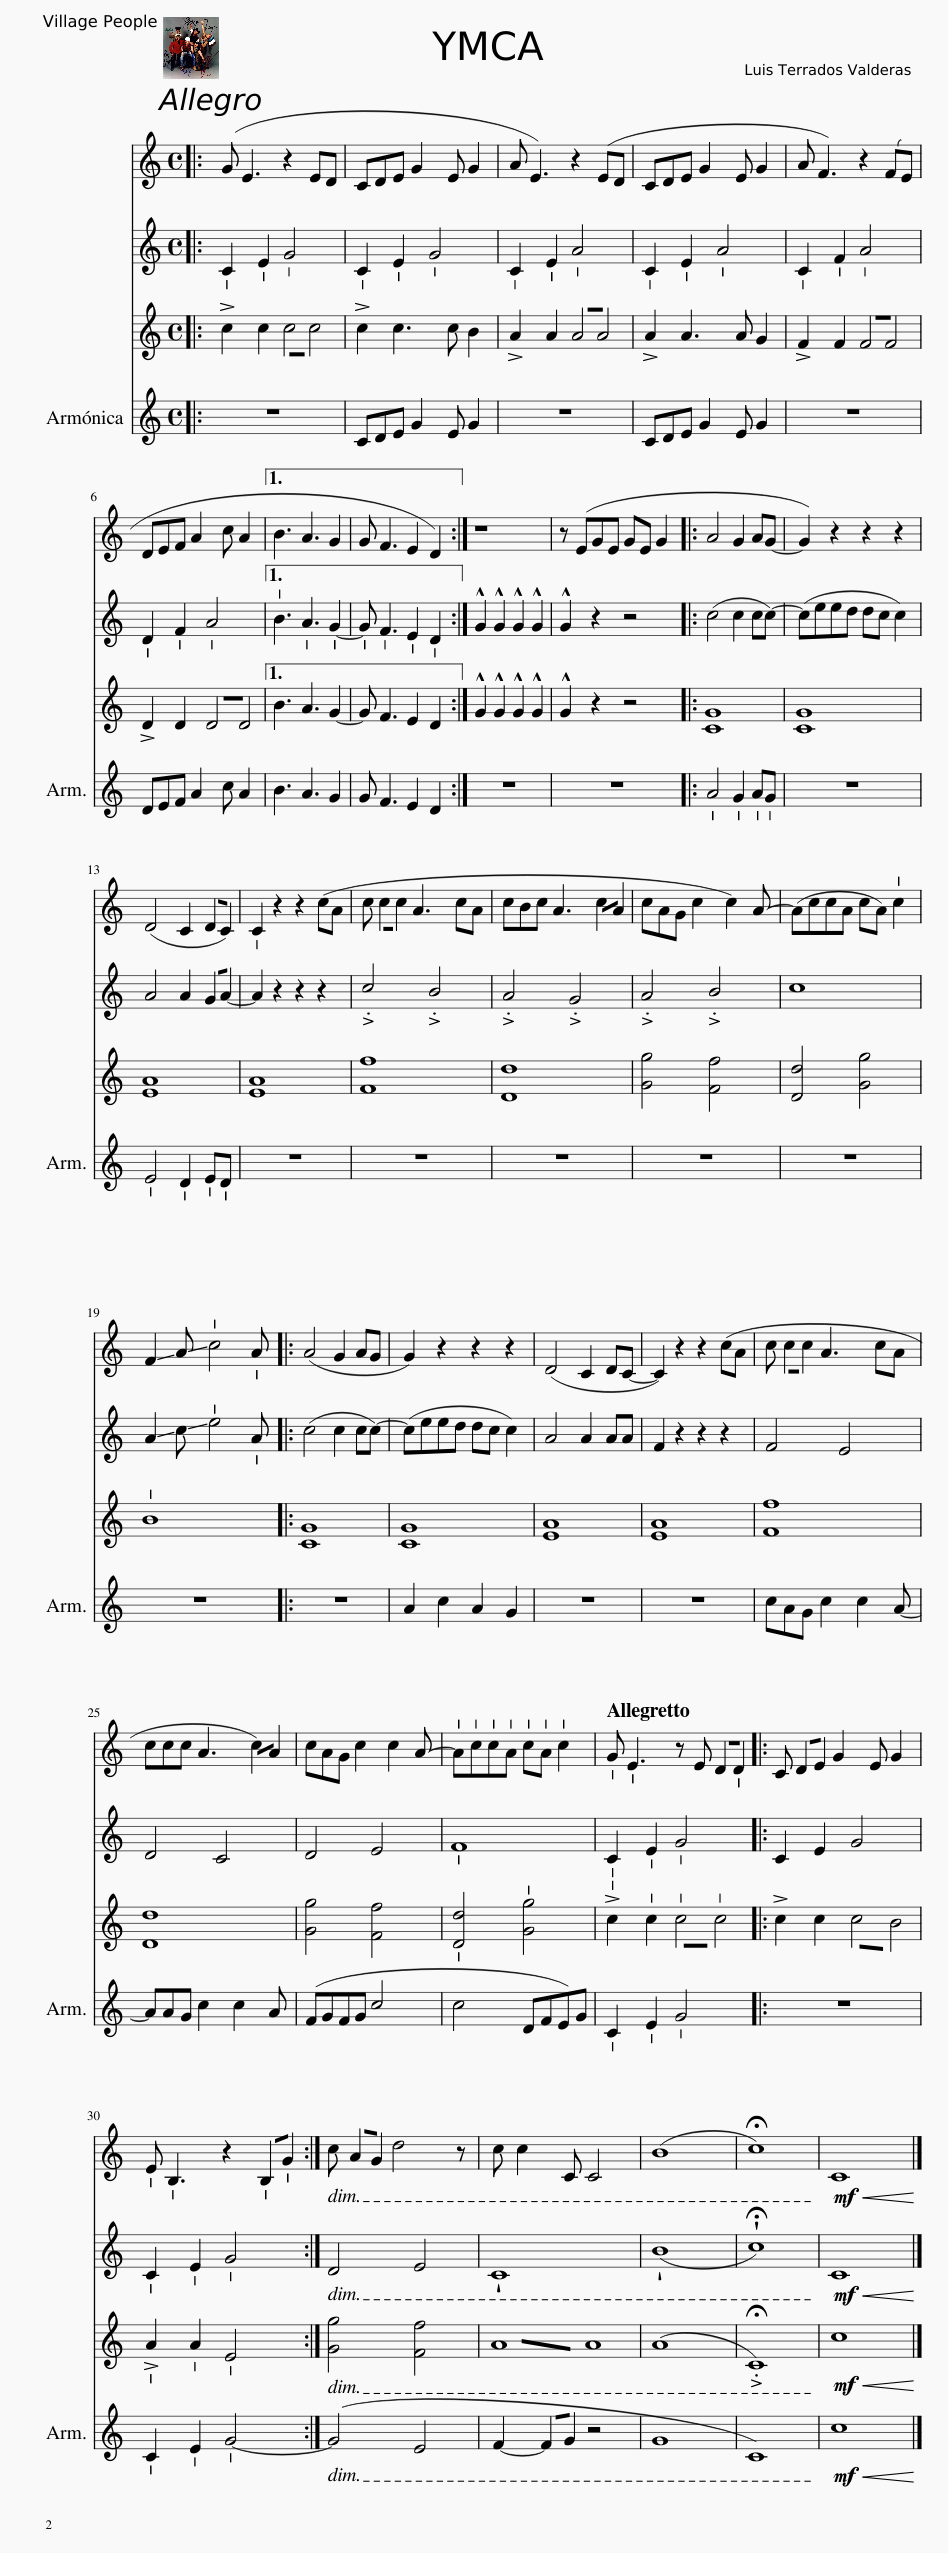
X:1
%%score 1 2 3 4
L:1/8
M:4/4
I:linebreak $
K:C
V:1 treble
V:2 treble
V:3 treble
V:4 treble
V:1
|: (G[Q:1/4=144] E3 z2 ED | CDE G2 E G2 | A E3) z2 (ED | CDE G2 E G2 | A F3) z2 F(E |$ %5
 DEF A2 c A2 |1 B3 A3 G2 | G F3 E2 D2) :| z8 | z (EGE GE G2 |: %10
 A4 G2 AG- | G2) z2 z2 z2 |$ (D4 C2 !/-!D C) | !wedge!C2 z2 z2 (cA | c !/-!c c A3 cA | %15
 cBc A3 !/-!c A | cAG c2 c2) A- | (AccA cA) !wedge!c2 |$ !-(!F2 !-(!A !-)!!wedge!c4 !wedge!A |: (A4 G2 AG | %20
 G2) z2 z2 z2 | (D4 C2 DC- | C2) z2 z2 (cA | c !/-!c c A3 cA |$ ccc A3 !/-!c) A | %25
 cAG c2 c2 A- | !wedge!A!wedge!c!wedge!c!wedge!A !wedge!c!wedge!A !wedge!c2 |[Q:1/4=116] !wedge!G !wedge!E3 z E !/-!D !wedge!D |: C !/-!D E G2 E G2 |$ !wedge!E !wedge!B,3 z2 !/-!!wedge!B, !wedge!G :| %30
 c !/-!A G d4 z | c c2 C C4 | (B8 | !fermata!c8) |!mf!!<(! C8!<)! |] %35
V:2
|: !wedge!C2 !wedge!E2 !wedge!G4 | !wedge!C2 !wedge!E2 !wedge!G4 | !wedge!C2 !wedge!E2 !wedge!A4 | !wedge!C2 !wedge!E2 !wedge!A4 | !wedge!C2 !wedge!F2 !wedge!A4 |$ %5
 !wedge!D2 !wedge!F2 !wedge!A4 |1 !wedge!B3 !wedge!A3 !wedge!G2- | !wedge!G !wedge!F3 !wedge!E2 !wedge!D2 :| !^!G2 !^!G2 !^!G2 !^!G2 | !^!G2 z2 z4 |: %10
 (c4 c2 cc-) | (ceed dc c2) |$ A4 A2 !/-!G A- | A2 z2 z2 z2 | .c4 .B4 | %15
 .A4 .G4 | .A4 .B4 | c8 |$ !-(!A2 !-(!c !-)!!wedge!e4 !wedge!A |: (c4 c2 cc-) | %20
 (ceed dc c2) | A4 A2 AA | F2 z2 z2 z2 | F4 E4 |$ D4 C4 | %25
 D4 E4 | !wedge!F8 | !wedge!C2 !wedge!E2 !wedge!G4 |: C2 E2 G4 |$ !wedge!C2 !wedge!E2 !wedge!G4 :| %30
 D4 E4 | !wedge!C8 | (!wedge!B8 | !wedge!!fermata!c8) |!mf!!<(! C8!<)! |] %35
V:3
|: !>!c2 c2 !/-!c2 c2 | !>!c2 c3 c B2 | !>!A2 A2 !/-!A2 A2 | !>!A2 A3 A G2 | !>!F2 F2 !/-!F2 F2 |$ %5
 !>!D2 D2 !/-!D2 D2 |1 B3 A3 G2- | G F3 E2 D2 :| !^!G2 !^!G2 !^!G2 !^!G2 | !^!G2 z2 z4 |: %10
 [CG]8 | [CG]8 |$ [EA]8 | [EA]8 | [Ff]8 | %15
 [Dd]8 | [Gg]4 [Ff]4 | [Dd]4 [Gg]4 |$ !wedge!B8 |: [CG]8 | %20
 [CG]8 | [EA]8 | [EA]8 | [Ff]8 |$ [Dd]8 | %25
 [Gg]4 [Ff]4 | !wedge![Dd]4 !wedge![Gg]4 | !>!!wedge!c2 !wedge!c2 !/-!!wedge!c2 !wedge!c2 |: !>!c2 c2 !/-!c2 B2 |$ !>!!wedge!A2 !wedge!A2 !wedge!E4 :| %30
 [Gg]4 [Ff]4 | !/-!A4 A4 | (A8 | .!fermata!C8) |!mf!!<(! c8!<)! |] %35
V:4
|: z8 | CDE G2 E G2 | z8 | CDE G2 E G2 | z8 |$ %5
 DEF A2 c A2 |1 B3 A3 G2 | G F3 E2 D2 :| z8 | z8 |: %10
 !wedge!A4 !wedge!G2 !wedge!A!wedge!G | z8 |$ !wedge!E4 !wedge!D2 !wedge!E!wedge!D | z8 | z8 | %15
 z8 | z8 | z8 |$ z8 |: z8 | %20
 A2 c2 A2 G2 | z8 | z8 | cAG c2 c2 A- |$ AAG c2 c2 A | %25
 (FGFG c4 | c4 DFE)G | !wedge!C2 !wedge!E2 !wedge!G4 |: z8 |$ !wedge!C2 !wedge!E2 !wedge!G4- :| %30
 (G4 E4 | F2- !/-!F G z4 | G8 | C8) |!mf!!<(! c8!<)! |] %35
